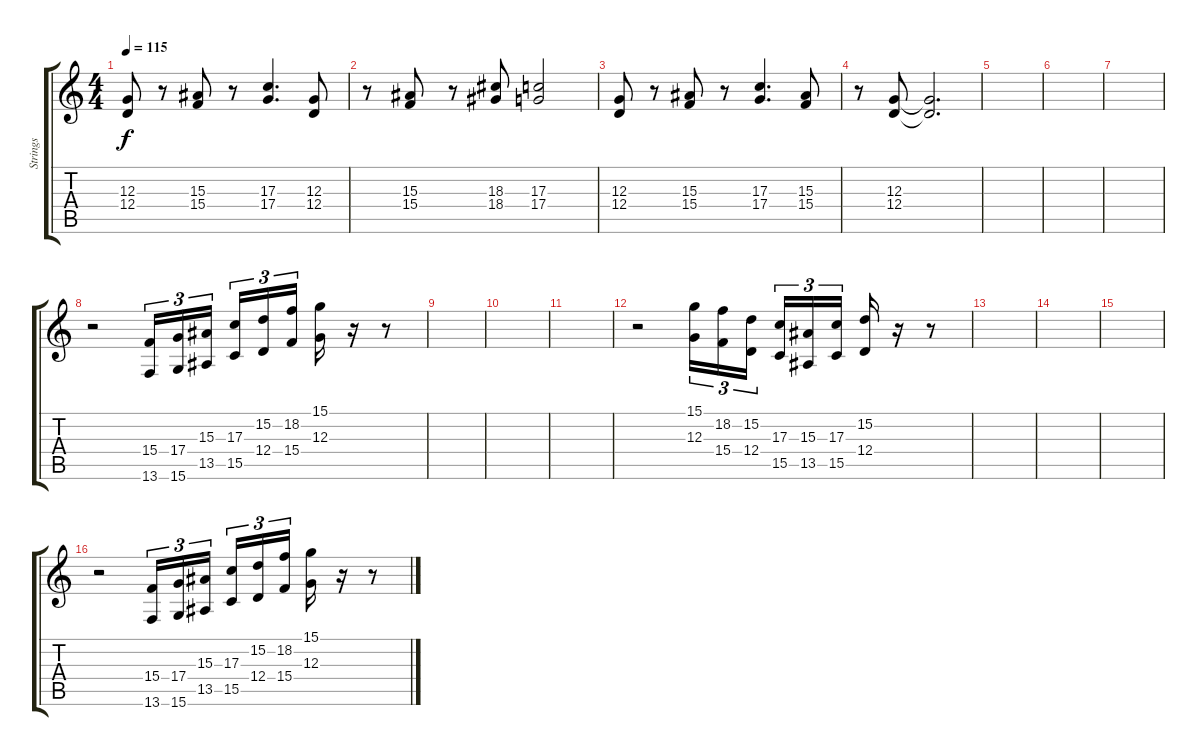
\track ("Strings" "Strings") {instrument stringensemble1}
\staff {score tabs}
\tuning (E4 B3 G3 D3 A2 E2) {hide}
\ts (4 4)
\tempo 115
\clef g2
\ks c
(12.3 12.4).8{dy f} r.8 (15.3 15.4).8 r.8 (17.3 17.4).4{d} (12.3 12.4).8 |
r.8 (15.3 15.4).8 r.8 (18.3 18.4).8 (17.3 17.4).2 |
(12.3 12.4).8 r.8 (15.3 15.4).8 r.8 (17.3 17.4).4{d} (15.3 15.4).8 |
r.8 (12.3 12.4).8 (12.3{t} 12.4{t}).2{d} |
|
|
|
r.2 (15.4 13.6).16{tu (3 2)} (17.4 15.6).16{tu (3 2)} (15.3 13.5).16{tu (3 2) beam splitsecondary} (17.3 15.5).16{tu (3 2)} (15.2 12.4).16{tu (3 2)} (18.2 15.4).16{tu (3 2)} (15.1 12.3).16 r.16 r.8 |
|
|
|
r.2 (15.1 12.3).16{tu (3 2)} (18.2 15.4).16{tu (3 2)} (15.2 12.4).16{tu (3 2) beam splitsecondary} (17.3 15.5).16{tu (3 2)} (15.3 13.5).16{tu (3 2)} (17.3 15.5).16{tu (3 2)} (15.2 12.4).16 r.16 r.8 |
|
|
|
r.2 (15.4 13.6).16{tu (3 2)} (17.4 15.6).16{tu (3 2)} (15.3 13.5).16{tu (3 2) beam splitsecondary} (17.3 15.5).16{tu (3 2)} (15.2 12.4).16{tu (3 2)} (18.2 15.4).16{tu (3 2)} (15.1 12.3).16 r.16 r.8
